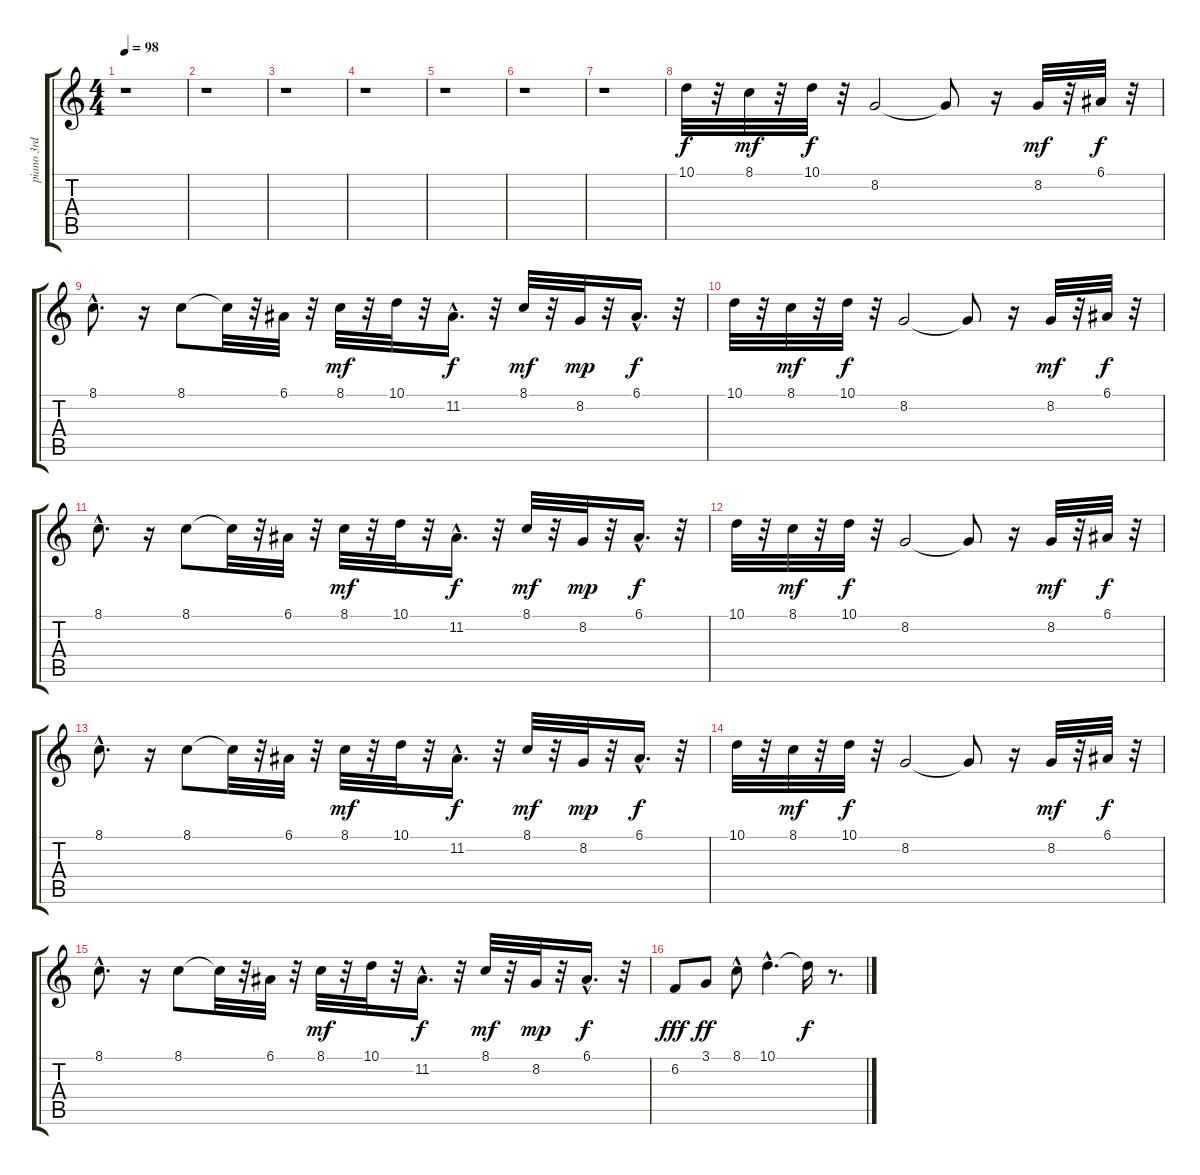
\track ("piano 3rd" "piano 3rd") {instrument acousticgrandpiano}
\staff {score tabs}
\tuning (E4 B3 G3 D3 A2 E2) {hide}
\ts (4 4)
\tempo 98
\clef g2
\ks c
r.1{dy p} |
r.1 |
r.1 |
r.1 |
r.1 |
r.1 |
r.1 |
10.1.32{dy f} r.32 8.1.32{dy mf} r.32 10.1.32{dy f} r.32 8.2.2 8.2{t}.8 r.16 8.2.32{dy mf} r.32 6.1.32{dy f} r.32 |
8.1{hac}.8{d} r.16 8.1.8 8.1{t}.32 r.32 6.1.32 r.32 8.1.32{dy mf} r.32 10.1.32 r.32 11.2{hac}.16{d dy f} r.32 8.1.32{dy mf} r.32 8.2.32{dy mp} r.32 6.1{hac}.16{d dy f} r.32 |
10.1.32 r.32 8.1.32{dy mf} r.32 10.1.32{dy f} r.32 8.2.2 8.2{t}.8 r.16 8.2.32{dy mf} r.32 6.1.32{dy f} r.32 |
8.1{hac}.8{d} r.16 8.1.8 8.1{t}.32 r.32 6.1.32 r.32 8.1.32{dy mf} r.32 10.1.32 r.32 11.2{hac}.16{d dy f} r.32 8.1.32{dy mf} r.32 8.2.32{dy mp} r.32 6.1{hac}.16{d dy f} r.32 |
10.1.32 r.32 8.1.32{dy mf} r.32 10.1.32{dy f} r.32 8.2.2 8.2{t}.8 r.16 8.2.32{dy mf} r.32 6.1.32{dy f} r.32 |
8.1{hac}.8{d} r.16 8.1.8 8.1{t}.32 r.32 6.1.32 r.32 8.1.32{dy mf} r.32 10.1.32 r.32 11.2{hac}.16{d dy f} r.32 8.1.32{dy mf} r.32 8.2.32{dy mp} r.32 6.1{hac}.16{d dy f} r.32 |
10.1.32 r.32 8.1.32{dy mf} r.32 10.1.32{dy f} r.32 8.2.2 8.2{t}.8 r.16 8.2.32{dy mf} r.32 6.1.32{dy f} r.32 |
8.1{hac}.8{d} r.16 8.1.8 8.1{t}.32 r.32 6.1.32 r.32 8.1.32{dy mf} r.32 10.1.32 r.32 11.2{hac}.16{d dy f} r.32 8.1.32{dy mf} r.32 8.2.32{dy mp} r.32 6.1{hac}.16{d dy f} r.32 |
6.2.8{dy fff} 3.1.8{dy ff} 8.1{hac}.8 10.1{hac}.4{d} 10.1{t}.16{dy f} r.8{d}
